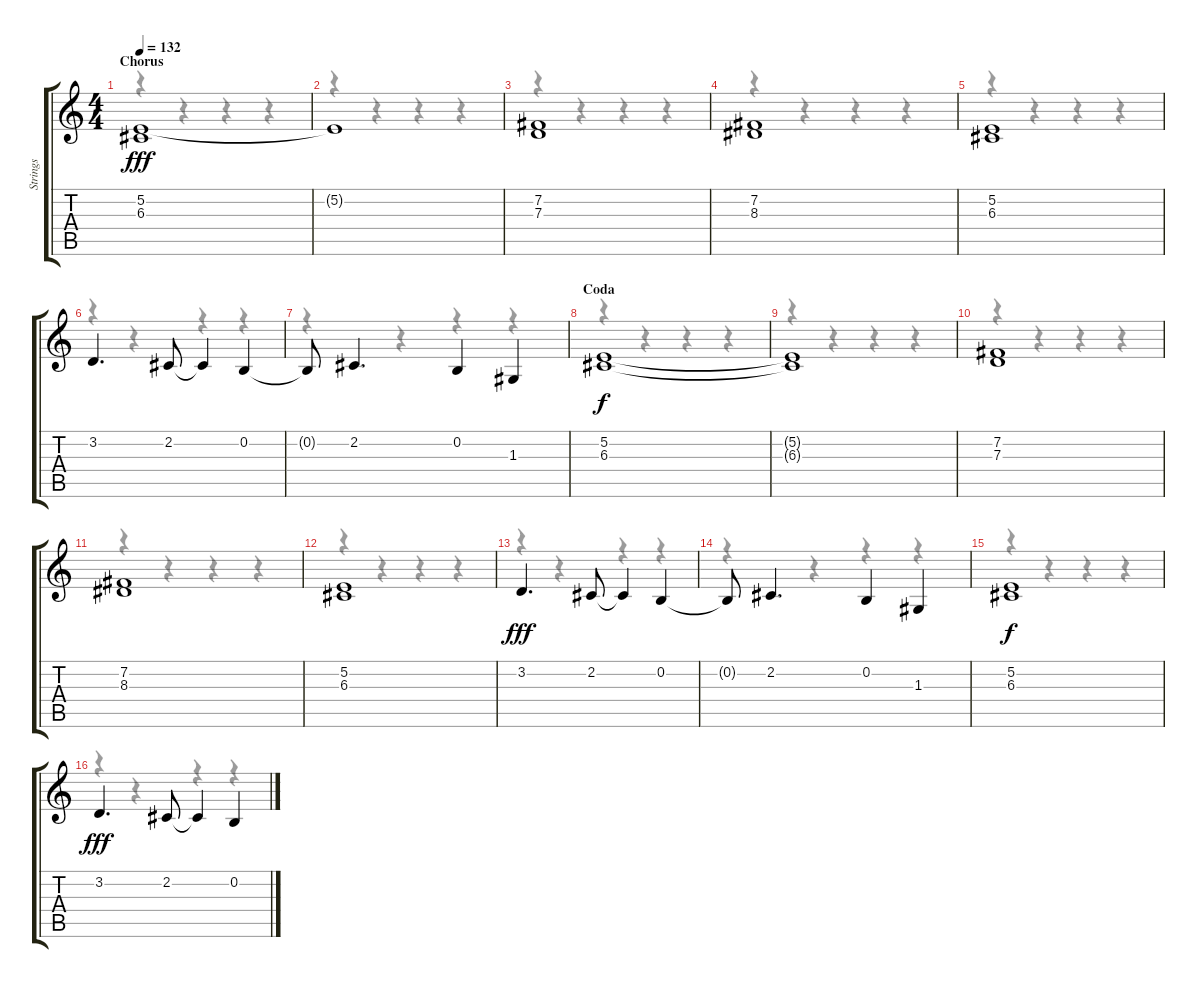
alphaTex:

\track ("Strings" "Strings") {instrument synthstrings1}
\staff {score tabs}
\tuning (E4 B3 G3 D3 A2 E2) {hide}
\voice
\ts (4 4)
\section ("" "Chorus")
\tempo 132
\clef g2
\ks c
(5.2{t} 6.3).1{dy fff} |
5.2{t}.1 |
(7.2 7.3).1 |
(7.2 8.3).1 |
(5.2 6.3).1 |
3.2.4{d} 2.2.8 2.2{t}.4 0.2.4 |
0.2{t}.8 2.2.4{d} 0.2.4 1.3.4 |
\section ("" "Coda")
(5.2 6.3).1{dy f} |
(5.2{t} 6.3{t}).1 |
(7.2 7.3).1 |
(7.2 8.3).1 |
(5.2 6.3).1 |
3.2.4{d dy fff} 2.2.8 2.2{t}.4 0.2.4 |
0.2{t}.8 2.2.4{d} 0.2.4 1.3.4 |
(5.2 6.3).1{dy f} |
3.2.4{d dy fff} 2.2.8 2.2{t}.4 0.2.4
\voice
\clef g2
\ottava regular
\simile none
\ks c
r.4{dy f} r.4 r.4 r.4 |
r.4 r.4 r.4 r.4 |
r.4 r.4 r.4 r.4 |
r.4 r.4 r.4 r.4 |
r.4 r.4 r.4 r.4 |
r.4 r.4 r.4 r.4 |
r.4 r.4 r.4 r.4 |
r.4 r.4 r.4 r.4 |
r.4 r.4 r.4 r.4 |
r.4 r.4 r.4 r.4 |
r.4 r.4 r.4 r.4 |
r.4 r.4 r.4 r.4 |
r.4 r.4 r.4 r.4 |
r.4 r.4 r.4 r.4 |
r.4 r.4 r.4 r.4 |
r.4 r.4 r.4 r.4
